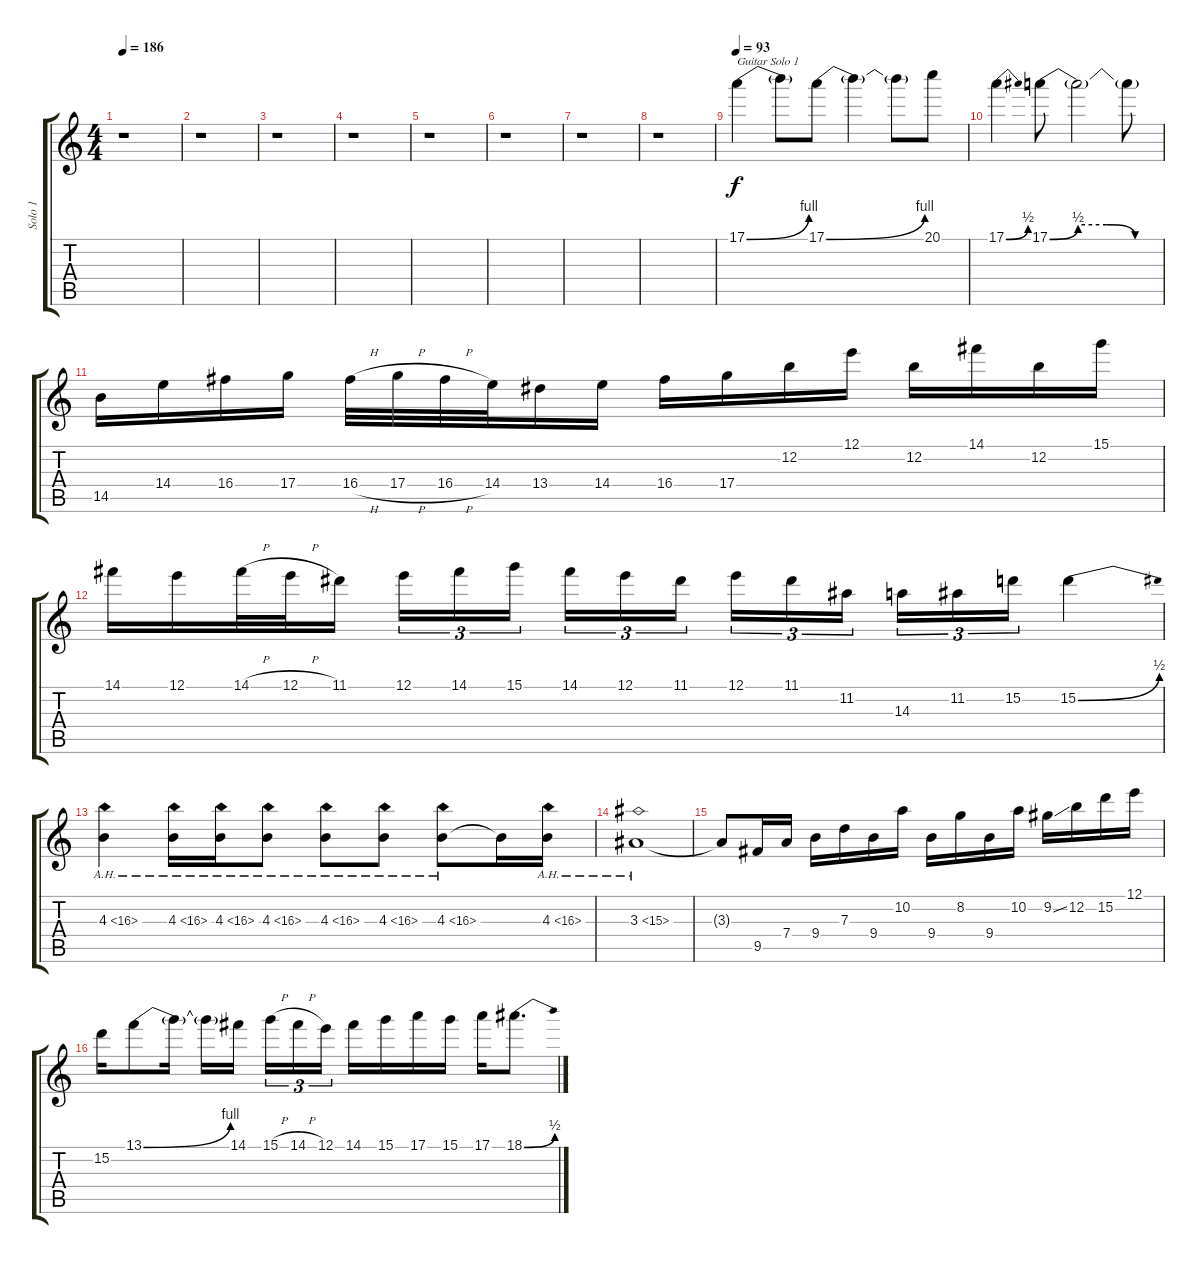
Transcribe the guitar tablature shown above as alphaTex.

\track ("Solo 1" "Solo 1") {instrument distortionguitar}
\staff {score tabs}
\tuning (E4 B3 G3 D3 A2 E2) {hide}
\ts (4 4)
\tempo 186
\clef g2
\ks c
r.1{dy f} |
r.1 |
r.1 |
r.1 |
r.1 |
r.1 |
r.1 |
r.1 |
\tempo 93
17.1{be (bend 0 0 60 4)}.4{txt "Guitar Solo 1"} 17.1{t}.8 17.1{be (bend 0 0 60 4)}.8 17.1{t}.4 17.1{t}.8 20.1.8 |
17.1{be (bend 0 0 60 2)}.4 17.1{be (custom 0 0 15 2 30 2 45 0 60 0)}.8 17.1{t}.2 17.1{t}.8 |
14.5.16 14.4.16 16.4.16 17.4.16 16.4{h}.32 17.4{h}.32 16.4{h}.32 14.4.32 13.4.16 14.4.16 16.4.16 17.4.16 12.2.16 12.1.16 12.2.16 14.1.16 12.2.16 15.1.16 |
14.1.16 12.1.16 14.1{h}.32 12.1{h}.32 11.1.16 12.1.16{tu (3 2)} 14.1.16{tu (3 2)} 15.1.16{tu (3 2)} 14.1.16{tu (3 2)} 12.1.16{tu (3 2)} 11.1.16{tu (3 2)} 12.1.16{tu (3 2)} 11.1.16{tu (3 2)} 11.2.16{tu (3 2)} 14.3.16{tu (3 2)} 11.2.16{tu (3 2)} 15.2.16{tu (3 2)} 15.2{be (bend 0 0 60 2)}.4 |
4.3{ah 12}.4 4.3{ah 12}.16 4.3{ah 12}.16 4.3{ah 12}.8 4.3{ah 12}.8 4.3{ah 12}.8 4.3{ah 12}.8 4.3{t}.16 4.3{ah 12}.16 |
3.3{ah 12}.1 |
3.3{t}.8 9.5.16 7.4.16 9.4.16 7.3.16 9.4.16 10.2.16 9.4.16 8.2.16 9.4.16 10.2.16 9.2{ss}.16 12.2.16 15.2.16 12.1.16 |
15.2.16 13.1{be (bend 0 0 60 4)}.8 13.1{t}.16 13.1{t}.16 14.1.16 15.1{h}.16{tu (3 2)} 14.1{h}.16{tu (3 2)} 12.1.16{tu (3 2)} 14.1.16 15.1.16 17.1.16 15.1.16 17.1.16 18.1{be (bend 0 0 60 2)}.8{d}
